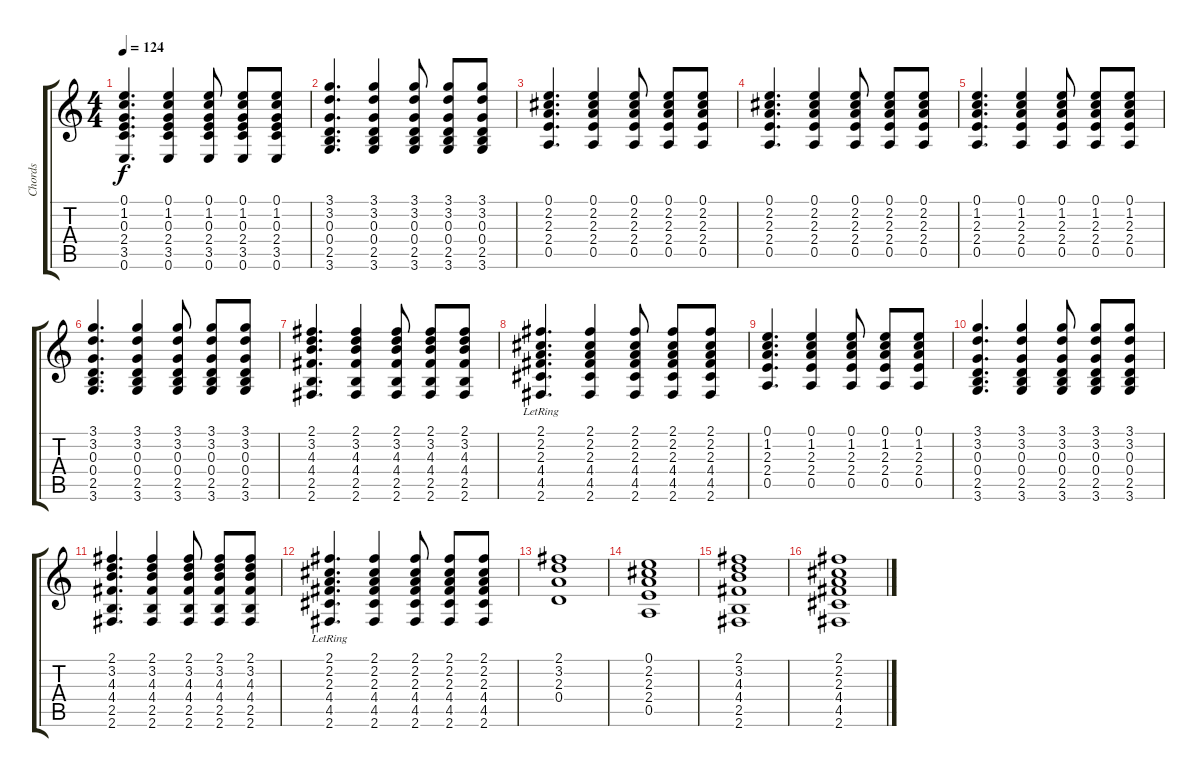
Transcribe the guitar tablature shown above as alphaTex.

\track ("Chords" "Chords") {instrument acousticguitarnylon}
\staff {score tabs}
\tuning (E4 B3 G3 D3 A2 E2) {hide}
\ts (4 4)
\tempo 124
\clef g2
\ks c
(0.1 1.2 0.3 2.4 3.5 0.6).4{d dy f} (0.1 1.2 0.3 2.4 3.5 0.6).4 (0.1 1.2 0.3 2.4 3.5 0.6).8 (0.1 1.2 0.3 2.4 3.5 0.6).8 (0.1 1.2 0.3 2.4 3.5 0.6).8 |
(3.1 3.2 0.3 0.4 2.5 3.6).4{d} (3.1 3.2 0.3 0.4 2.5 3.6).4 (3.1 3.2 0.3 0.4 2.5 3.6).8 (3.1 3.2 0.3 0.4 2.5 3.6).8 (3.1 3.2 0.3 0.4 2.5 3.6).8 |
(0.1 2.2 2.3 2.4 0.5).4{d} (0.1 2.2 2.3 2.4 0.5).4 (0.1 2.2 2.3 2.4 0.5).8 (0.1 2.2 2.3 2.4 0.5).8 (0.1 2.2 2.3 2.4 0.5).8 |
(0.1 2.2 2.3 2.4 0.5).4{d} (0.1 2.2 2.3 2.4 0.5).4 (0.1 2.2 2.3 2.4 0.5).8 (0.1 2.2 2.3 2.4 0.5).8 (0.1 2.2 2.3 2.4 0.5).8 |
(0.1 1.2 2.3 2.4 0.5).4{d} (0.1 1.2 2.3 2.4 0.5).4 (0.1 1.2 2.3 2.4 0.5).8 (0.1 1.2 2.3 2.4 0.5).8 (0.1 1.2 2.3 2.4 0.5).8 |
(3.1 3.2 0.3 0.4 2.5 3.6).4{d} (3.1 3.2 0.3 0.4 2.5 3.6).4 (3.1 3.2 0.3 0.4 2.5 3.6).8 (3.1 3.2 0.3 0.4 2.5 3.6).8 (3.1 3.2 0.3 0.4 2.5 3.6).8 |
(2.1 3.2 4.3 4.4 2.5 2.6).4{d} (2.1 3.2 4.3 4.4 2.5 2.6).4 (2.1 3.2 4.3 4.4 2.5 2.6).8 (2.1 3.2 4.3 4.4 2.5 2.6).8 (2.1 3.2 4.3 4.4 2.5 2.6).8 |
(2.1{lr} 2.2 2.3 4.4 4.5 2.6).4{d} (2.1 2.2 2.3 4.4 4.5 2.6).4 (2.1 2.2 2.3 4.4 4.5 2.6).8 (2.1 2.2 2.3 4.4 4.5 2.6).8 (2.1 2.2 2.3 4.4 4.5 2.6).8 |
(0.1 1.2 2.3 2.4 0.5).4{d} (0.1 1.2 2.3 2.4 0.5).4 (0.1 1.2 2.3 2.4 0.5).8 (0.1 1.2 2.3 2.4 0.5).8 (0.1 1.2 2.3 2.4 0.5).8 |
(3.1 3.2 0.3 0.4 2.5 3.6).4{d} (3.1 3.2 0.3 0.4 2.5 3.6).4 (3.1 3.2 0.3 0.4 2.5 3.6).8 (3.1 3.2 0.3 0.4 2.5 3.6).8 (3.1 3.2 0.3 0.4 2.5 3.6).8 |
(2.1 3.2 4.3 4.4 2.5 2.6).4{d} (2.1 3.2 4.3 4.4 2.5 2.6).4 (2.1 3.2 4.3 4.4 2.5 2.6).8 (2.1 3.2 4.3 4.4 2.5 2.6).8 (2.1 3.2 4.3 4.4 2.5 2.6).8 |
(2.1{lr} 2.2 2.3 4.4 4.5 2.6).4{d} (2.1 2.2 2.3 4.4 4.5 2.6).4 (2.1 2.2 2.3 4.4 4.5 2.6).8 (2.1 2.2 2.3 4.4 4.5 2.6).8 (2.1 2.2 2.3 4.4 4.5 2.6).8 |
(2.1 3.2 2.3 0.4).1 |
(0.1 2.2 2.3 2.4 0.5).1 |
(2.1 3.2 4.3 4.4 2.5 2.6).1 |
(2.1 2.2 2.3 4.4 4.5 2.6).1
